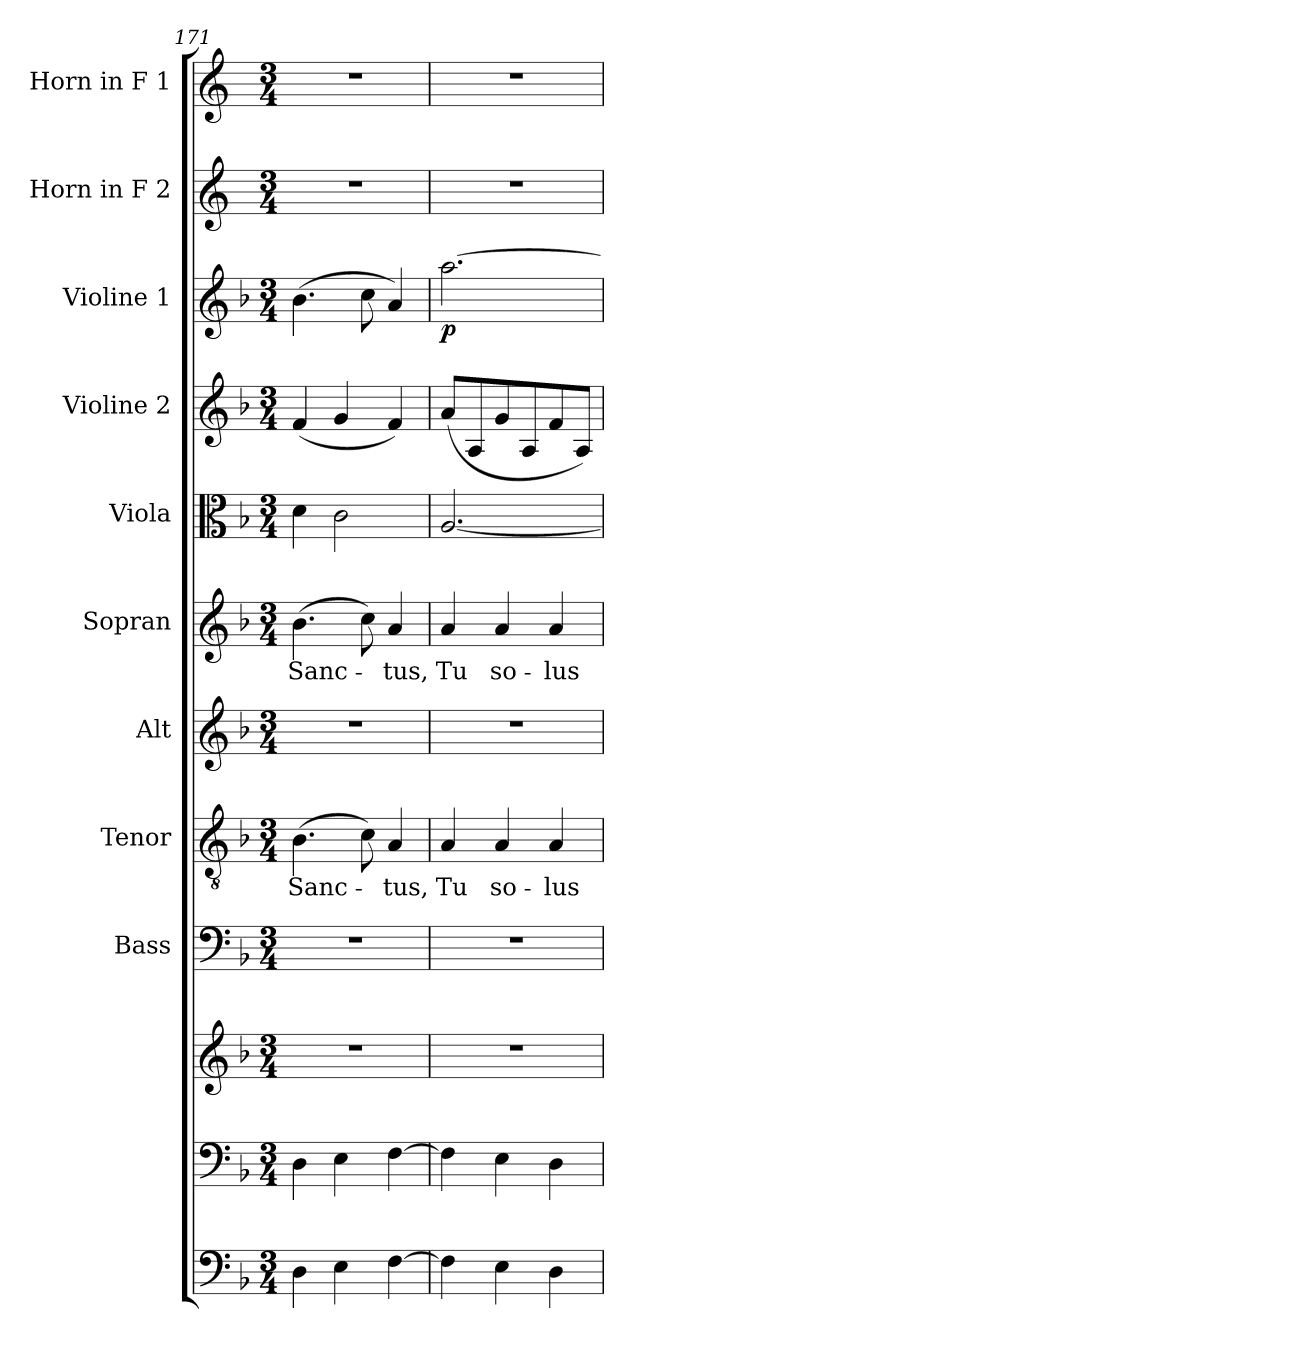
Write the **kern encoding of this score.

**kern	**kern	**kern	**kern	**kern	**text	**kern	**kern	**text	**kern	**kern	**kern	**dynam	**kern	**kern
*part11	*part10	*part10	*part9	*part8	*part8	*part7	*part6	*part6	*part5	*part4	*part3	*part3	*part2	*part1
*staff12	*staff11	*staff10	*staff9	*staff8	*staff8	*staff7	*staff6	*staff6	*staff5	*staff4	*staff3	*staff3	*staff2	*staff1
*	*	*	*I"Bass	*I"Tenor	*	*I"Alt	*I"Sopran	*	*I"Viola	*I"Violine 2	*I"Violine 1	*	*I"Horn in F 2	*I"Horn in F 1
*	*	*	*I'B.	*I'T.	*	*I'A.	*I'S.	*	*I'Vla.	*I'Vl. 2	*I'Vl. 1	*	*	*
*clefF4	*clefF4	*clefG2	*clefF4	*clefGv2	*	*clefG2	*clefG2	*	*clefC3	*clefG2	*clefG2	*	*clefG2	*clefG2
*ITrd7c12	*	*	*	*	*	*	*	*	*	*	*	*	*ITrd4c7	*ITrd4c7
*k[b-]	*k[b-]	*k[b-]	*k[b-]	*k[b-]	*	*k[b-]	*k[b-]	*	*k[b-]	*k[b-]	*k[b-]	*	*k[b-]	*k[b-]
*F:	*F:	*F:	*F:	*F:	*	*F:	*F:	*	*F:	*F:	*F:	*	*F:	*F:
*M3/4	*M3/4	*M3/4	*M3/4	*M3/4	*	*M3/4	*M3/4	*	*M3/4	*M3/4	*M3/4	*	*M3/4	*M3/4
=171	=171	=171	=171	=171	=171	=171	=171	=171	=171	=171	=171	=171	=171	=171
!	!	!	!	!	!LO:LY:b	!	!	!LO:LY:b	!	!	!	!	!	!
4DD\	4D\	2.r	2.r	(>4.B-\	Sanc-	2.r	(>4.b-\	Sanc-	4d\	(<4f/	(>4.b-\	.	2.r	2.r
4EE\	4E\	.	.	.	.	.	.	.	2c\	4g/	.	.	.	.
.	.	.	.	8c\)	.	.	8cc\)	.	.	.	8cc\	.	.	.
!	!	!	!	!	!LO:LY:b	!	!	!LO:LY:b	!	!	!	!	!	!
[4FF\	[4F\	.	.	4A/	-tus,	.	4a/	-tus,	.	4f/)	4a/)	.	.	.
=172	=172	=172	=172	=172	=172	=172	=172	=172	=172	=172	=172	=172	=172	=172
!	!	!	!	!	!LO:LY:b	!	!	!LO:LY:b	!	!	!	!LO:DY:b	!	!
4FF\]	4F\]	2.r	2.r	4A/	Tu	2.r	4a/	Tu	[2.A/	(<8a/L	[2.aa\	p	2.r	2.r
.	.	.	.	.	.	.	.	.	.	8A/	.	.	.	.
!	!	!	!	!	!LO:LY:b	!	!	!LO:LY:b	!	!	!	!	!	!
4EE\	4E\	.	.	4A/	so-	.	4a/	so-	.	8g/	.	.	.	.
.	.	.	.	.	.	.	.	.	.	8A/	.	.	.	.
!	!	!	!	!	!LO:LY:b	!	!	!LO:LY:b	!	!	!	!	!	!
4DD\	4D\	.	.	4A/	-lus	.	4a/	-lus	.	8f/	.	.	.	.
.	.	.	.	.	.	.	.	.	.	8A/J)	.	.	.	.
=	=	=	=	=	=	=	=	=	=	=	=	=	=	=
*-	*-	*-	*-	*-	*-	*-	*-	*-	*-	*-	*-	*-	*-	*-
